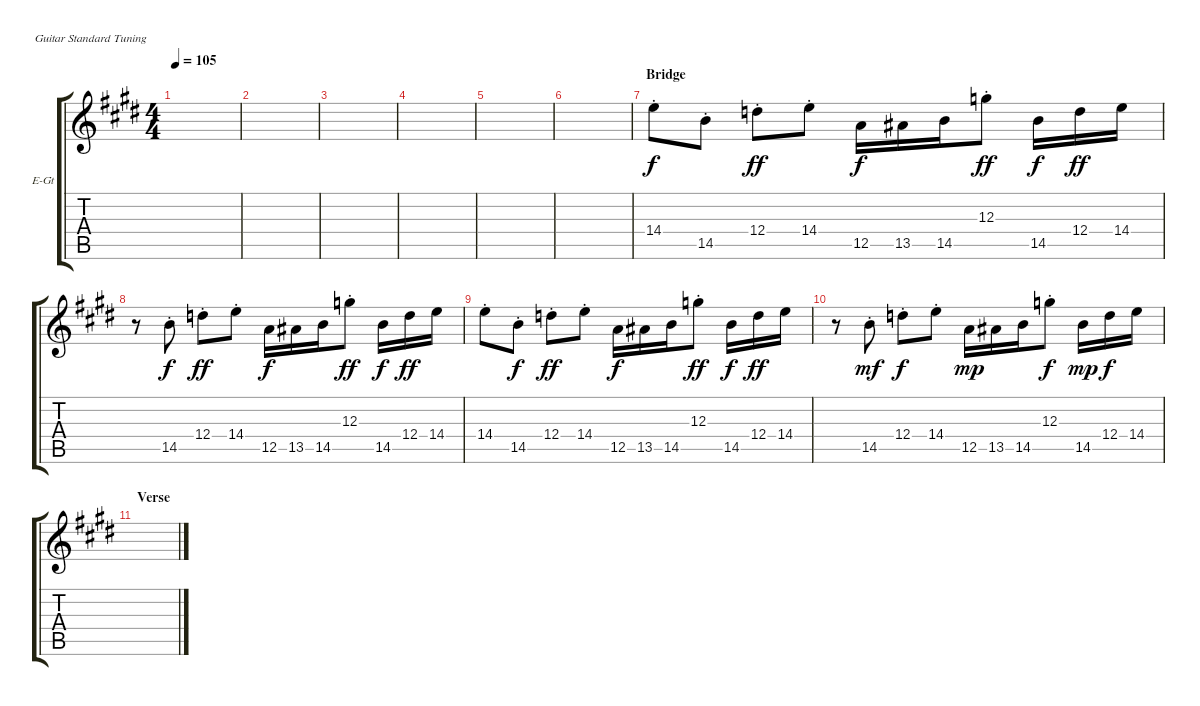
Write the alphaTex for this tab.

\defaultSystemsLayout 4
\bracketExtendMode groupsimilarinstruments
\firstSystemTrackNameOrientation horizontal
\otherSystemsTrackNameOrientation horizontal
\track ("Guitar 3" "E-Gt") {instrument electricguitarclean}
\staff {score tabs}
\tuning (E4 B3 G3 D3 A2 E2)
\ts (4 4)
\tempo 105
\clef g2
\scale
0.5
\ks e
|
\scale
0.5 |
\scale
0.5 |
\scale
0.5 |
\scale
0.5 |
\scale
0.5 |
\section ("" "Bridge")
\scale
0.5 14.4{st}.8 14.5{st}.8{dy f} 12.4{st}.8{dy ff} 14.4{st}.8 12.5.16{dy f} 13.5.16 14.5.16 12.3{st}.8{dy ff} 14.5.16{dy f} 12.4.16{dy ff} 14.4.16 |
\scale
0.5 r.8 14.5{st}.8{dy f} 12.4{st}.8{dy ff} 14.4{st}.8 12.5.16{dy f} 13.5.16 14.5.16 12.3{st}.8{dy ff} 14.5.16{dy f} 12.4.16{dy ff} 14.4.16 |
\scale
0.5 14.4{st}.8 14.5{st}.8{dy f} 12.4{st}.8{dy ff} 14.4{st}.8 12.5.16{dy f} 13.5.16 14.5.16 12.3{st}.8{dy ff} 14.5.16{dy f} 12.4.16{dy ff} 14.4.16 |
\scale
0.5 r.8 14.5{st}.8{dy mf} 12.4{st}.8{dy f} 14.4{st}.8 12.5.16{dy mp} 13.5.16 14.5.16 12.3{st}.8{dy f} 14.5.16{dy mp} 12.4.16{dy f} 14.4.16 |
\section ("" "Verse")
\scale
0.5 |
\scale
0.5 |
\scale
0.5 |
\scale
0.5 |
\scale
0.5 |
\scale
0.5
